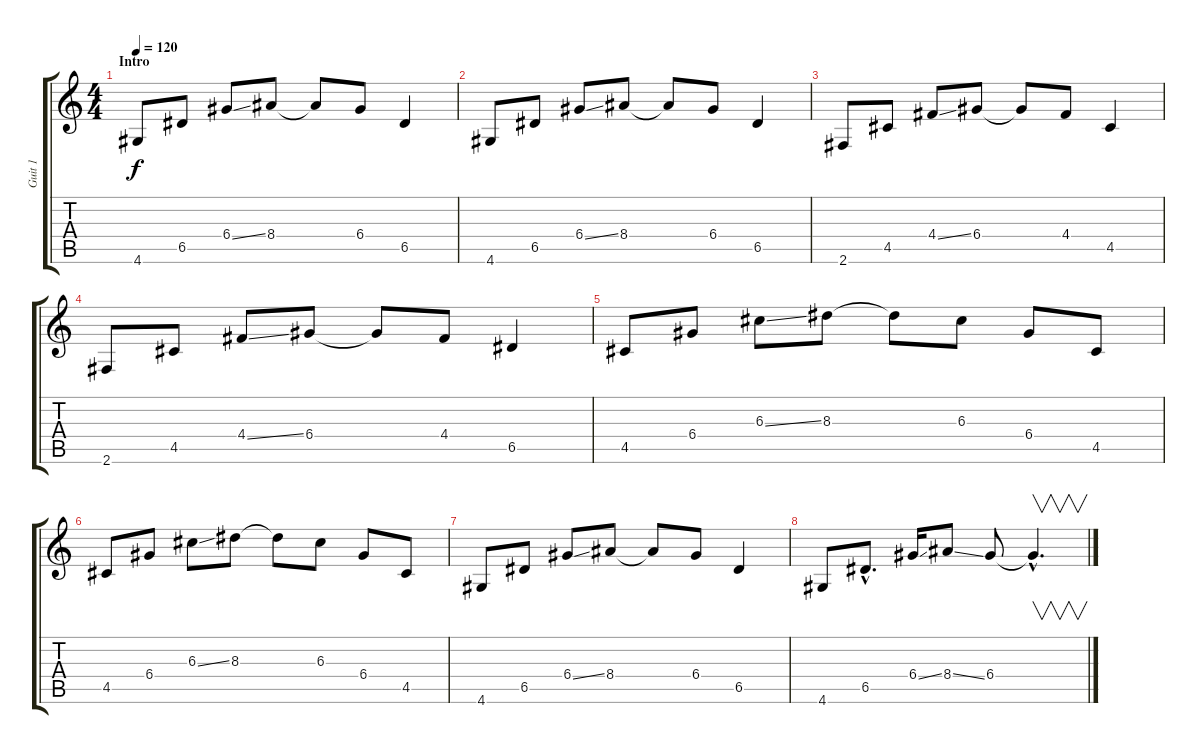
\track ("Guit 1" "Guit 1") {instrument acousticguitarnylon}
\staff {score tabs}
\tuning (E4 B3 G3 D3 A2 E2) {hide}
\ts (4 4)
\section ("" "Intro")
\tempo 120
\clef g2
\ks c
4.6.8{dy f instrument acousticguitarnylon} 6.5.8 6.4{ss}.8 8.4.8 8.4{t}.8 6.4.8 6.5.4 |
4.6.8 6.5.8 6.4{ss}.8 8.4.8 8.4{t}.8 6.4.8 6.5.4 |
2.6.8 4.5.8 4.4{ss}.8 6.4.8 6.4{t}.8 4.4.8 4.5.4 |
2.6.8 4.5.8 4.4{ss}.8 6.4.8 6.4{t}.8 4.4.8 6.5.4 |
4.5.8 6.4.8 6.3{ss}.8 8.3.8 8.3{t}.8 6.3.8 6.4.8 4.5.8 |
4.5.8 6.4.8 6.3{ss}.8 8.3.8 8.3{t}.8 6.3.8 6.4.8 4.5.8 |
4.6.8 6.5.8 6.4{ss}.8 8.4.8 8.4{t}.8 6.4.8 6.5.4 |
4.6.8 6.5{hac}.8{d} 6.4{ss}.16 8.4{ss}.8 6.4.8 6.4{hac t}.4{v d}
